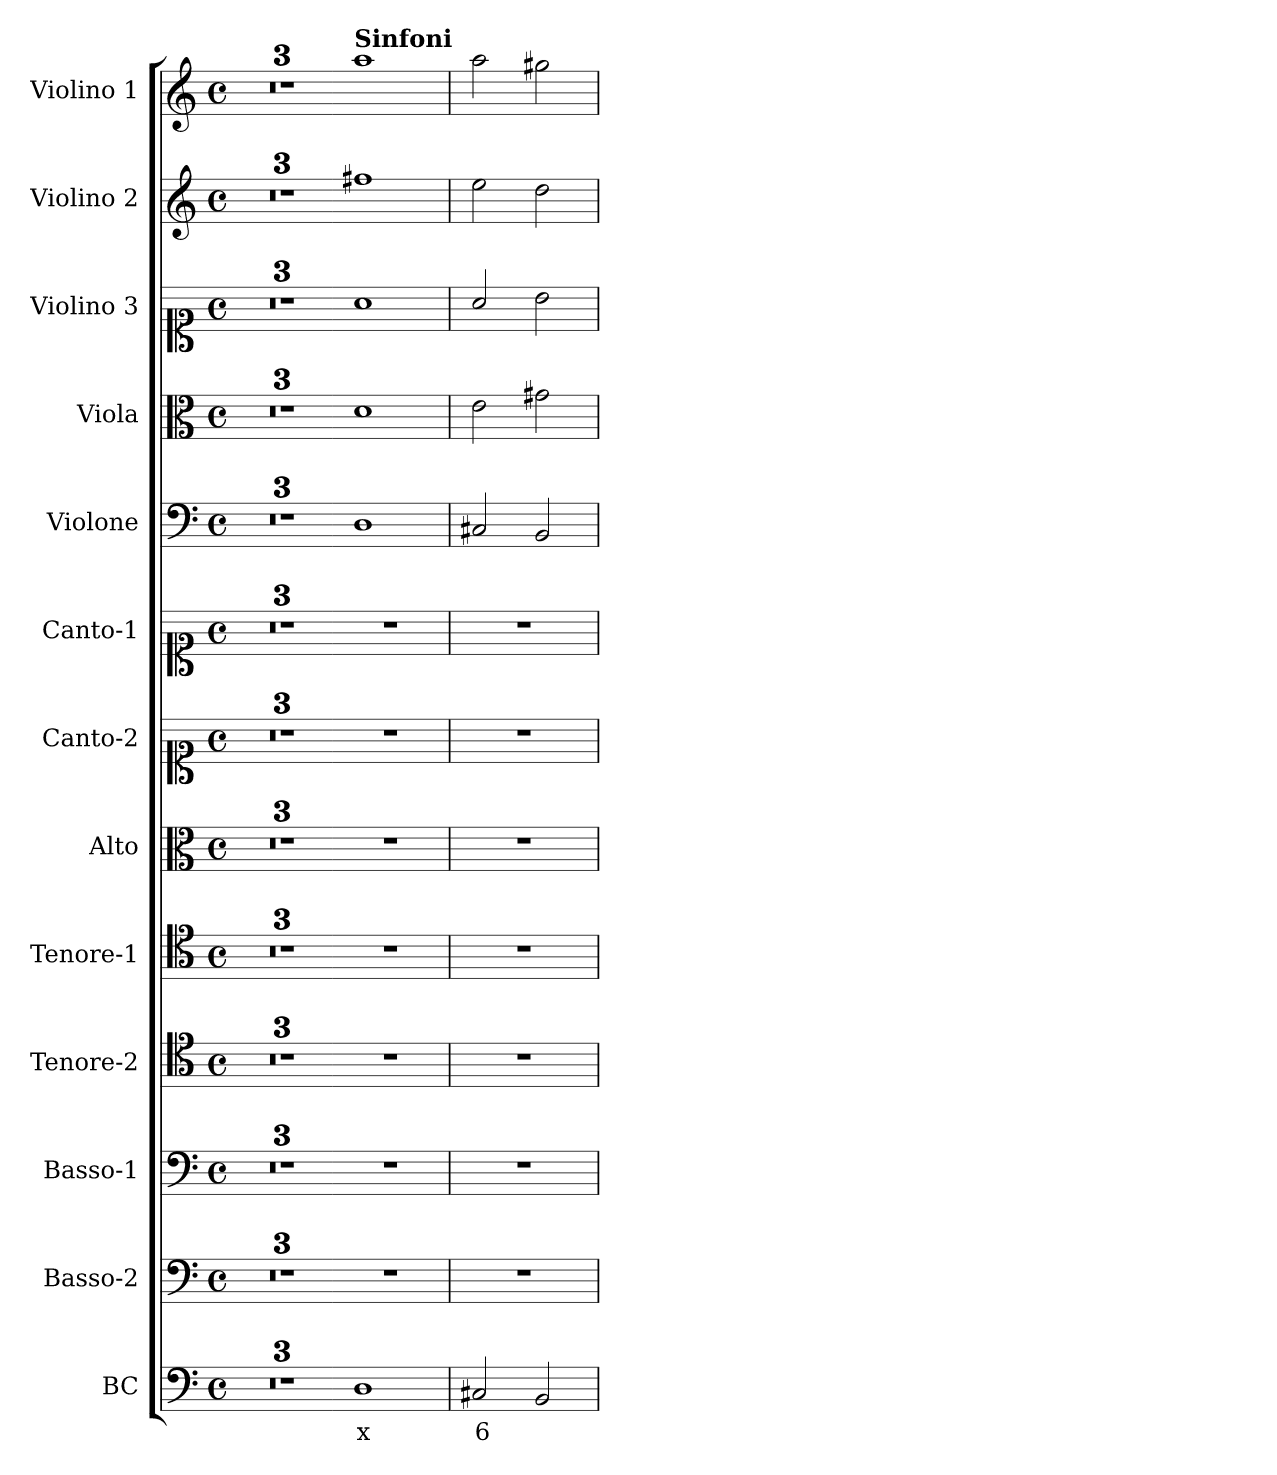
**kern	**text	**kern	**kern	**kern	**kern	**kern	**kern	**kern	**kern	**kern	**kern	**kern	**kern
*part13	*part13	*part12	*part11	*part10	*part9	*part8	*part7	*part6	*part5	*part4	*part3	*part2	*part1
*staff13	*staff13	*staff12	*staff11	*staff10	*staff9	*staff8	*staff7	*staff6	*staff5	*staff4	*staff3	*staff2	*staff1
*I"BC	*	*I"Basso-2	*I"Basso-1	*I"Tenore-2	*I"Tenore-1	*I"Alto	*I"Canto-2	*I"Canto-1	*I"Violone	*I"Viola	*I"Violino 3	*I"Violino 2	*I"Violino 1
*I'Bc	*	*I'B2	*I'B1	*I'T2	*I'T1	*I'A	*I'C2	*I'C1	*	*I'Va	*I'V3	*I'V2	*I'V1
*clefF4	*	*clefF4	*clefF4	*clefC4	*clefC4	*clefC3	*clefC1	*clefC1	*clefF4	*clefC3	*clefC1	*clefG2	*clefG2
*k[]	*	*k[]	*k[]	*k[]	*k[]	*k[]	*k[]	*k[]	*k[]	*k[]	*k[]	*k[]	*k[]
*C:	*	*C:	*C:	*C:	*C:	*C:	*C:	*C:	*C:	*C:	*C:	*C:	*C:
*M4/4	*	*M4/4	*M4/4	*M4/4	*M4/4	*M4/4	*M4/4	*M4/4	*M4/4	*M4/4	*M4/4	*M4/4	*M4/4
*met(c)	*	*met(c)	*met(c)	*met(c)	*met(c)	*met(c)	*met(c)	*met(c)	*met(c)	*met(c)	*met(c)	*met(c)	*met(c)
=1	=1	=1	=1	=1	=1	=1	=1	=1	=1	=1	=1	=1	=1
1ryy	.	1ryy	1ryy	1ryy	1ryy	1ryy	1ryy	1ryy	1ryy	1ryy	1ryy	1ryy	1ryy
=2	=2	=2	=2	=2	=2	=2	=2	=2	=2	=2	=2	=2	=2
1r	.	1r	1r	1r	1r	1r	1r	1r	1r	1r	1r	1r	1r
=3	=3	=3	=3	=3	=3	=3	=3	=3	=3	=3	=3	=3	=3
*	*	*	*	*clefGv2	*clefGv2	*clefG2	*clefG2	*clefG2	*	*	*clefG2	*	*
1ryy	.	1ryy	1ryy	1ryy	1ryy	1ryy	1ryy	1ryy	1ryy	1ryy	1ryy	1ryy	1ryy
=3X1-	=3X1-	=3X1-	=3X1-	=3X1-	=3X1-	=3X1-	=3X1-	=3X1-	=3X1-	=3X1-	=3X1-	=3X1-	=3X1-
!	!	!	!	!	!	!	!	!	!	!	!	!	!LO:TX:a:B:t=Sinfoni
!	!LO:LY:b	!	!	!	!	!	!	!	!	!	!	!	!
1D	x	1r	1r	1r	1r	1r	1r	1r	1D	1d	1a	1ff#X	1aa
=4	=4	=4	=4	=4	=4	=4	=4	=4	=4	=4	=4	=4	=4
!	!LO:LY:b	!	!	!	!	!	!	!	!	!	!	!	!
2C#X/	6	1r	1r	1r	1r	1r	1r	1r	2C#X/	2e\	2a/	2ee\	2aa\
2BB/	.	.	.	.	.	.	.	.	2BB/	2g#X\	2b\	2dd\	2gg#X\
=	=	=	=	=	=	=	=	=	=	=	=	=	=
*-	*-	*-	*-	*-	*-	*-	*-	*-	*-	*-	*-	*-	*-
